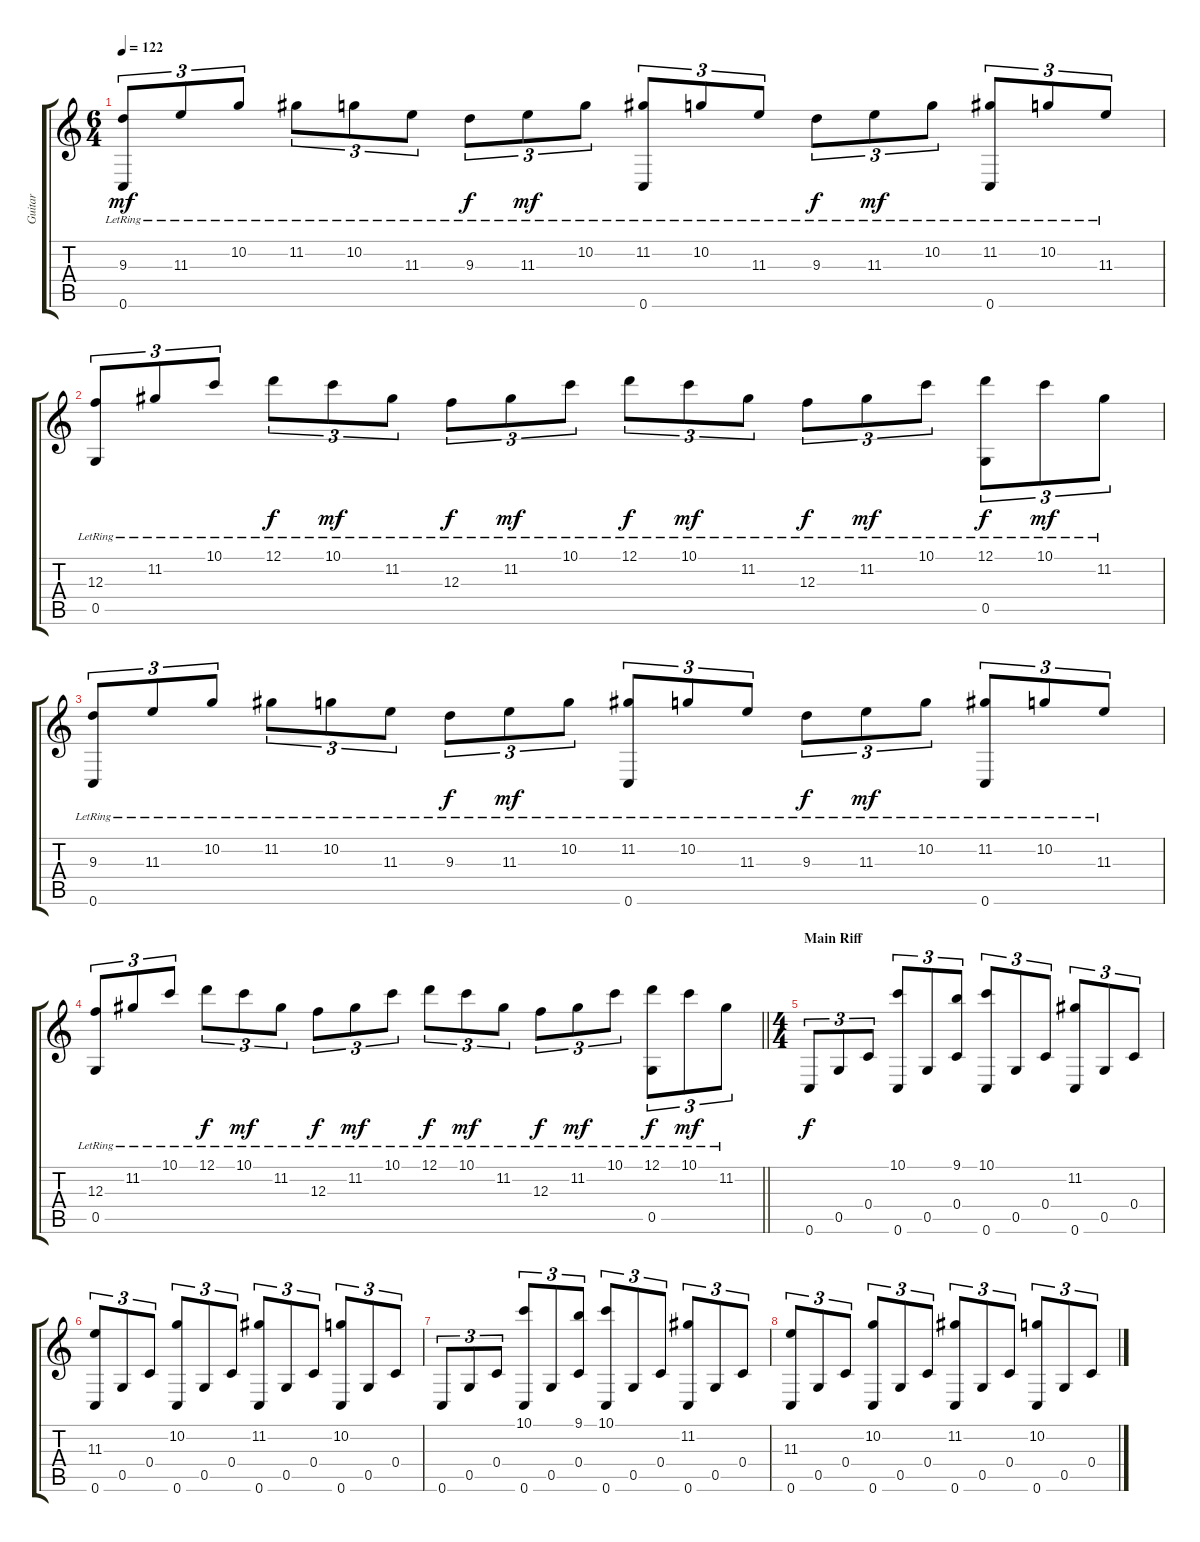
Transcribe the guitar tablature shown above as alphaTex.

\track ("Guitar" "Guitar") {instrument acousticguitarsteel}
\staff {score tabs}
\tuning (D4 A3 F3 C3 G2 C2) {hide}
\ts (6 4)
\tempo 122
\clef g2
\ks c
(9.3{lr} 0.6{lr}).8{tu (3 2) dy mf} 11.3{lr}.8{tu (3 2)} 10.2{lr}.8{tu (3 2)} 11.2{lr}.8{tu (3 2)} 10.2{lr}.8{tu (3 2)} 11.3{lr}.8{tu (3 2)} 9.3{lr}.8{tu (3 2) dy f} 11.3{lr}.8{tu (3 2) dy mf} 10.2{lr}.8{tu (3 2)} (11.2{lr} 0.6{lr}).8{tu (3 2)} 10.2{lr}.8{tu (3 2)} 11.3{lr}.8{tu (3 2)} 9.3{lr}.8{tu (3 2) dy f} 11.3{lr}.8{tu (3 2) dy mf} 10.2{lr}.8{tu (3 2)} (11.2{lr} 0.6{lr}).8{tu (3 2)} 10.2{lr}.8{tu (3 2)} 11.3{lr}.8{tu (3 2)} |
(12.3{lr} 0.5{lr}).8{tu (3 2)} 11.2{lr}.8{tu (3 2)} 10.1{lr}.8{tu (3 2)} 12.1{lr}.8{tu (3 2) dy f} 10.1{lr}.8{tu (3 2) dy mf} 11.2{lr}.8{tu (3 2)} 12.3{lr}.8{tu (3 2) dy f} 11.2{lr}.8{tu (3 2) dy mf} 10.1{lr}.8{tu (3 2)} 12.1{lr}.8{tu (3 2) dy f} 10.1{lr}.8{tu (3 2) dy mf} 11.2{lr}.8{tu (3 2)} 12.3{lr}.8{tu (3 2) dy f} 11.2{lr}.8{tu (3 2) dy mf} 10.1{lr}.8{tu (3 2)} (12.1{lr} 0.5{lr}).8{tu (3 2) dy f} 10.1{lr}.8{tu (3 2) dy mf} 11.2{lr}.8{tu (3 2)} |
(9.3{lr} 0.6{lr}).8{tu (3 2)} 11.3{lr}.8{tu (3 2)} 10.2{lr}.8{tu (3 2)} 11.2{lr}.8{tu (3 2)} 10.2{lr}.8{tu (3 2)} 11.3{lr}.8{tu (3 2)} 9.3{lr}.8{tu (3 2) dy f} 11.3{lr}.8{tu (3 2) dy mf} 10.2{lr}.8{tu (3 2)} (11.2{lr} 0.6{lr}).8{tu (3 2)} 10.2{lr}.8{tu (3 2)} 11.3{lr}.8{tu (3 2)} 9.3{lr}.8{tu (3 2) dy f} 11.3{lr}.8{tu (3 2) dy mf} 10.2{lr}.8{tu (3 2)} (11.2{lr} 0.6{lr}).8{tu (3 2)} 10.2{lr}.8{tu (3 2)} 11.3{lr}.8{tu (3 2)} |
\barLineRight lightlight
(12.3{lr} 0.5{lr}).8{tu (3 2)} 11.2{lr}.8{tu (3 2)} 10.1{lr}.8{tu (3 2)} 12.1{lr}.8{tu (3 2) dy f} 10.1{lr}.8{tu (3 2) dy mf} 11.2{lr}.8{tu (3 2)} 12.3{lr}.8{tu (3 2) dy f} 11.2{lr}.8{tu (3 2) dy mf} 10.1{lr}.8{tu (3 2)} 12.1{lr}.8{tu (3 2) dy f} 10.1{lr}.8{tu (3 2) dy mf} 11.2{lr}.8{tu (3 2)} 12.3{lr}.8{tu (3 2) dy f} 11.2{lr}.8{tu (3 2) dy mf} 10.1{lr}.8{tu (3 2)} (12.1{lr} 0.5{lr}).8{tu (3 2) dy f} 10.1{lr}.8{tu (3 2) dy mf} 11.2{lr}.8{tu (3 2)} |
\ts (4 4)
\section ("" "Main Riff")
0.6.8{tu (3 2) dy f} 0.5.8{tu (3 2)} 0.4.8{tu (3 2)} (10.1 0.6).8{tu (3 2)} 0.5.8{tu (3 2)} (9.1 0.4).8{tu (3 2)} (10.1 0.6).8{tu (3 2)} 0.5.8{tu (3 2)} 0.4.8{tu (3 2)} (11.2 0.6).8{tu (3 2)} 0.5.8{tu (3 2)} 0.4.8{tu (3 2)} |
(11.3 0.6).8{tu (3 2)} 0.5.8{tu (3 2)} 0.4.8{tu (3 2)} (10.2 0.6).8{tu (3 2)} 0.5.8{tu (3 2)} 0.4.8{tu (3 2)} (11.2 0.6).8{tu (3 2)} 0.5.8{tu (3 2)} 0.4.8{tu (3 2)} (10.2 0.6).8{tu (3 2)} 0.5.8{tu (3 2)} 0.4.8{tu (3 2)} |
0.6.8{tu (3 2)} 0.5.8{tu (3 2)} 0.4.8{tu (3 2)} (10.1 0.6).8{tu (3 2)} 0.5.8{tu (3 2)} (9.1 0.4).8{tu (3 2)} (10.1 0.6).8{tu (3 2)} 0.5.8{tu (3 2)} 0.4.8{tu (3 2)} (11.2 0.6).8{tu (3 2)} 0.5.8{tu (3 2)} 0.4.8{tu (3 2)} |
(11.3 0.6).8{tu (3 2)} 0.5.8{tu (3 2)} 0.4.8{tu (3 2)} (10.2 0.6).8{tu (3 2)} 0.5.8{tu (3 2)} 0.4.8{tu (3 2)} (11.2 0.6).8{tu (3 2)} 0.5.8{tu (3 2)} 0.4.8{tu (3 2)} (10.2 0.6).8{tu (3 2)} 0.5.8{tu (3 2)} 0.4.8{tu (3 2)}
